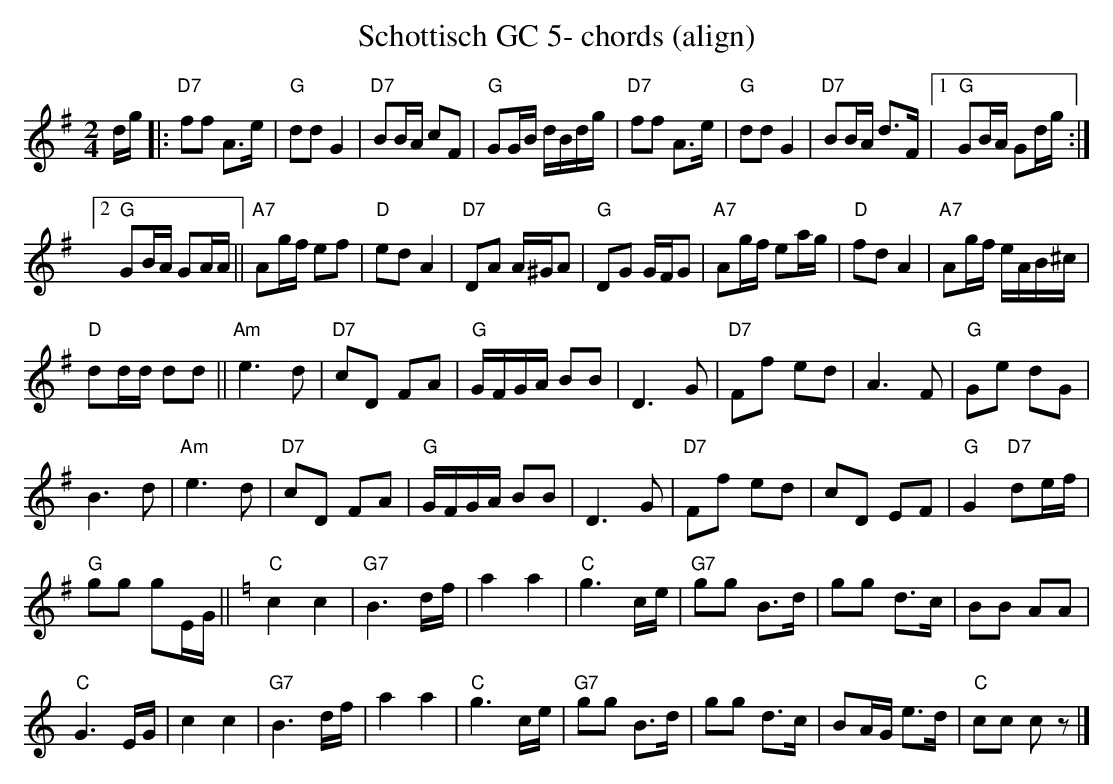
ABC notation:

X:1
T:Schottisch GC 5- chords (align)
M:2/4
L:1/16
K:Gmaj%%MIDI gchordon
dg |: "D7"f2f2 A3e | "G"d2d2G4 | "D7"B2BA c2F2 | "G"G2GB dBdg | "D7"f2f2 A3e | "G"d2d2G4 | "D7"B2BA d3F |1 \
"G"G2BA G2dg :|2
"G"G2BA G2AA || "A7"A2gf e2f2 | "D"e2d2A4 | "D7"D2A2 A^GA2 | "G"D2G2 GFG2 | "A7"A2gf e2ag | \
"D"f2d2 A4 | "A7"A2gf eAB^c |
"D"d2dd d2d2 || "Am"e6d2 | "D7"c2D2 F2A2 | "G"GFGA B2B2 | D6G2 | "D7"F2f2 e2d2 | \
A6F2 | "G"G2e2 d2G2 |
B6d2 | "Am"e6d2 | "D7"c2D2 F2A2 | "G"GFGA B2B2 | D6G2 | \
"D7"F2f2 e2d2 | c2D2 E2F2 | "G"G4 "D7"d2ef |
"G"g2g2 g2EG || [K:Cmaj] "C"c4c4 | "G7"B6df | a4a4 | \
"C"g6ce | "G7"g2g2 B3d | g2g2 d3c | B2B2 A2A2 |
"C"G6EG | c4c4 | "G7"B6df | \
a4a4 | "C"g6ce | "G7"g2g2 B3d | g2g2 d3c | B2AG e3d | "C"c2c2 c2z2 |]
